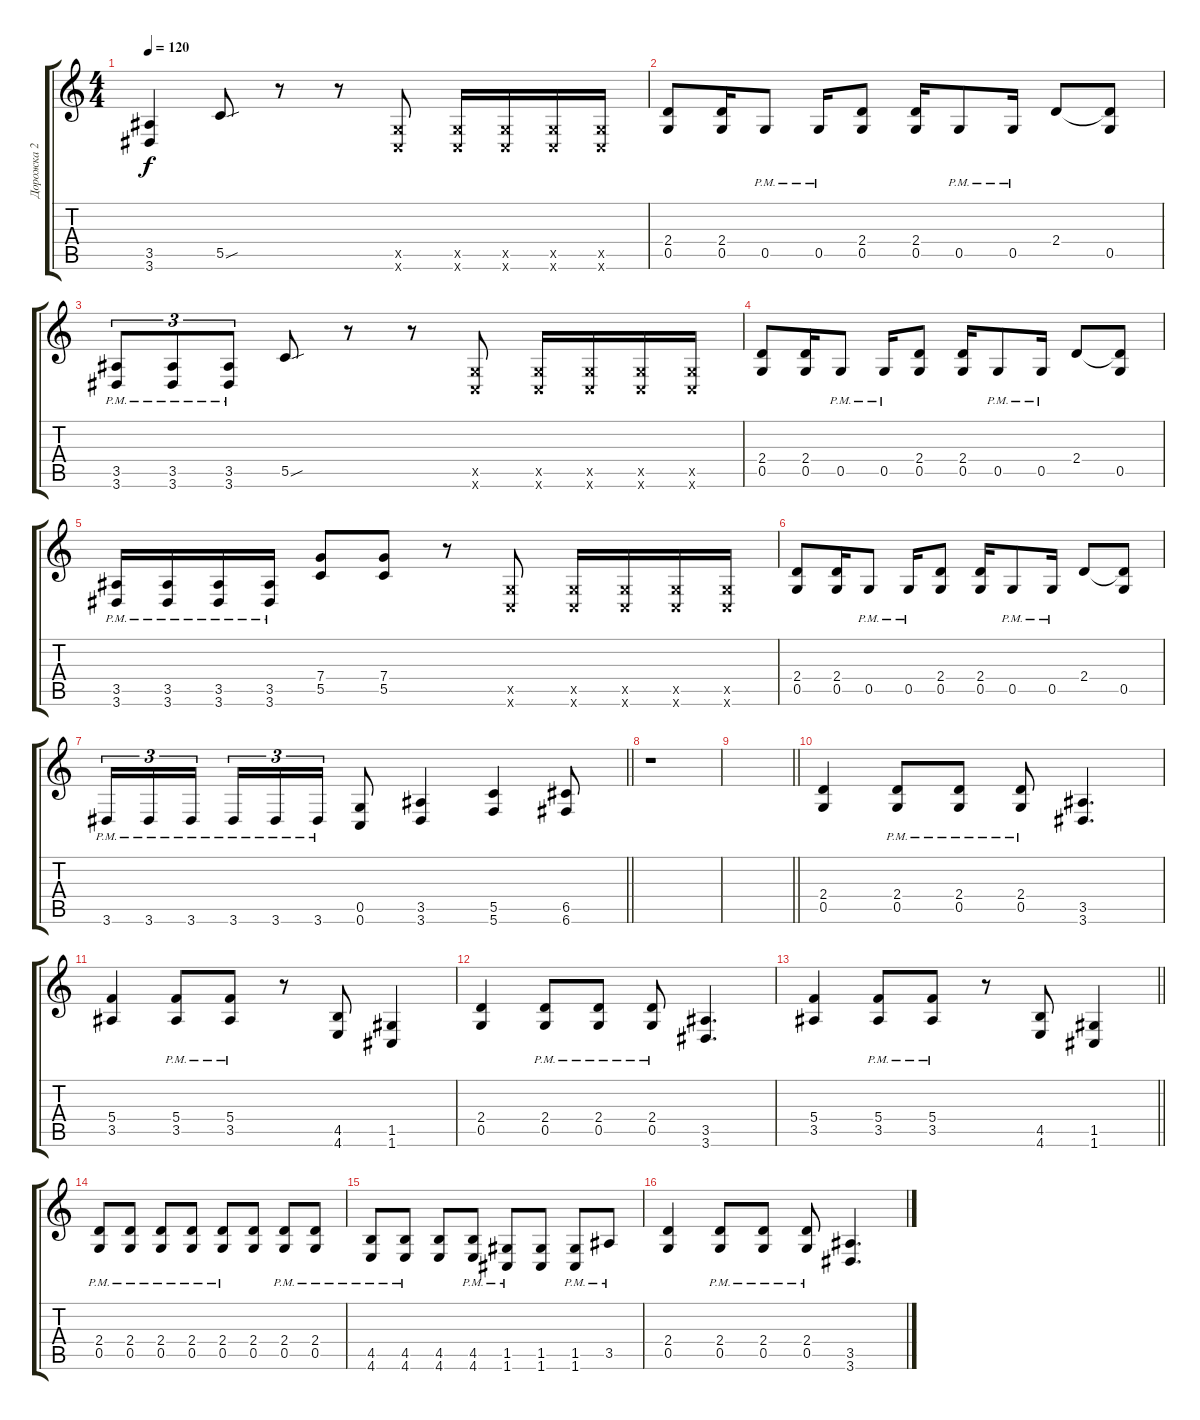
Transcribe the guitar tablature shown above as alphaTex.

\track ("Дорожка 2" "Дорожка 2") {instrument overdrivenguitar}
\staff {score tabs}
\tuning (D4 A3 F3 C3 G2 C2) {hide}
\ts (4 4)
\tempo 120
\clef g2
\ks c
(3.5 3.6).4{dy f} 5.5{sou}.8 r.8 r.8 (0.5{x} 0.6{x}).8 (0.5{x} 0.6{x}).16 (0.5{x} 0.6{x}).16 (0.5{x} 0.6{x}).16 (0.5{x} 0.6{x}).16 |
(2.4 0.5).8 (2.4 0.5).16 0.5{pm}.8 0.5{pm}.16 (2.4 0.5).8 (2.4 0.5).16 0.5{pm}.8 0.5{pm}.16 2.4.8 (2.4{t} 0.5).8 |
(3.5{pm} 3.6{pm}).8{tu (3 2)} (3.5{pm} 3.6{pm}).8{tu (3 2)} (3.5{pm} 3.6{pm}).8{tu (3 2)} 5.5{sou}.8 r.8 r.8 (0.5{x} 0.6{x}).8 (0.5{x} 0.6{x}).16 (0.5{x} 0.6{x}).16 (0.5{x} 0.6{x}).16 (0.5{x} 0.6{x}).16 |
(2.4 0.5).8 (2.4 0.5).16 0.5{pm}.8 0.5{pm}.16 (2.4 0.5).8 (2.4 0.5).16 0.5{pm}.8 0.5{pm}.16 2.4.8 (2.4{t} 0.5).8 |
(3.5{pm} 3.6{pm}).16 (3.5{pm} 3.6{pm}).16 (3.5{pm} 3.6{pm}).16 (3.5{pm} 3.6{pm}).16 (7.4 5.5).8 (7.4 5.5).8 r.8 (0.5{x} 0.6{x}).8 (0.5{x} 0.6{x}).16 (0.5{x} 0.6{x}).16 (0.5{x} 0.6{x}).16 (0.5{x} 0.6{x}).16 |
(2.4 0.5).8 (2.4 0.5).16 0.5{pm}.8 0.5{pm}.16 (2.4 0.5).8 (2.4 0.5).16 0.5{pm}.8 0.5{pm}.16 2.4.8 (2.4{t} 0.5).8 |
\barLineRight lightlight
3.6{pm}.16{tu (3 2)} 3.6{pm}.16{tu (3 2)} 3.6{pm}.16{tu (3 2) beam splitsecondary} 3.6{pm}.16{tu (3 2)} 3.6{pm}.16{tu (3 2)} 3.6{pm}.16{tu (3 2)} (0.5 0.6).8 (3.5 3.6).4 (5.5 5.6).4 (6.5 6.6).8 |
r.1 |
\barLineRight lightlight
|
(2.4 0.5).4 (2.4{pm} 0.5{pm}).8 (2.4{pm} 0.5{pm}).8 (2.4{pm} 0.5{pm}).8 (3.5 3.6).4{d} |
(5.4 3.5).4 (5.4{pm} 3.5{pm}).8 (5.4{pm} 3.5{pm}).8 r.8 (4.5 4.6).8 (1.5 1.6).4 |
(2.4 0.5).4 (2.4{pm} 0.5{pm}).8 (2.4{pm} 0.5{pm}).8 (2.4{pm} 0.5{pm}).8 (3.5 3.6).4{d} |
\barLineRight lightlight
(5.4 3.5).4 (5.4{pm} 3.5{pm}).8 (5.4{pm} 3.5{pm}).8 r.8 (4.5 4.6).8 (1.5 1.6).4 |
(2.4{pm} 0.5{pm}).8 (2.4{pm} 0.5{pm}).8 (2.4{pm} 0.5{pm}).8 (2.4{pm} 0.5{pm}).8 (2.4{pm} 0.5{pm}).8 (2.4 0.5).8 (2.4{pm} 0.5{pm}).8 (2.4{pm} 0.5{pm}).8 |
(4.5{pm} 4.6{pm}).8 (4.5{pm} 4.6{pm}).8 (4.5 4.6).8 (4.5{pm} 4.6{pm}).8 (1.5{pm} 1.6{pm}).8 (1.5 1.6).8 (1.5{pm} 1.6{pm}).8 3.5{pm}.8 |
(2.4 0.5).4 (2.4{pm} 0.5{pm}).8 (2.4{pm} 0.5{pm}).8 (2.4{pm} 0.5{pm}).8 (3.5 3.6).4{d}
